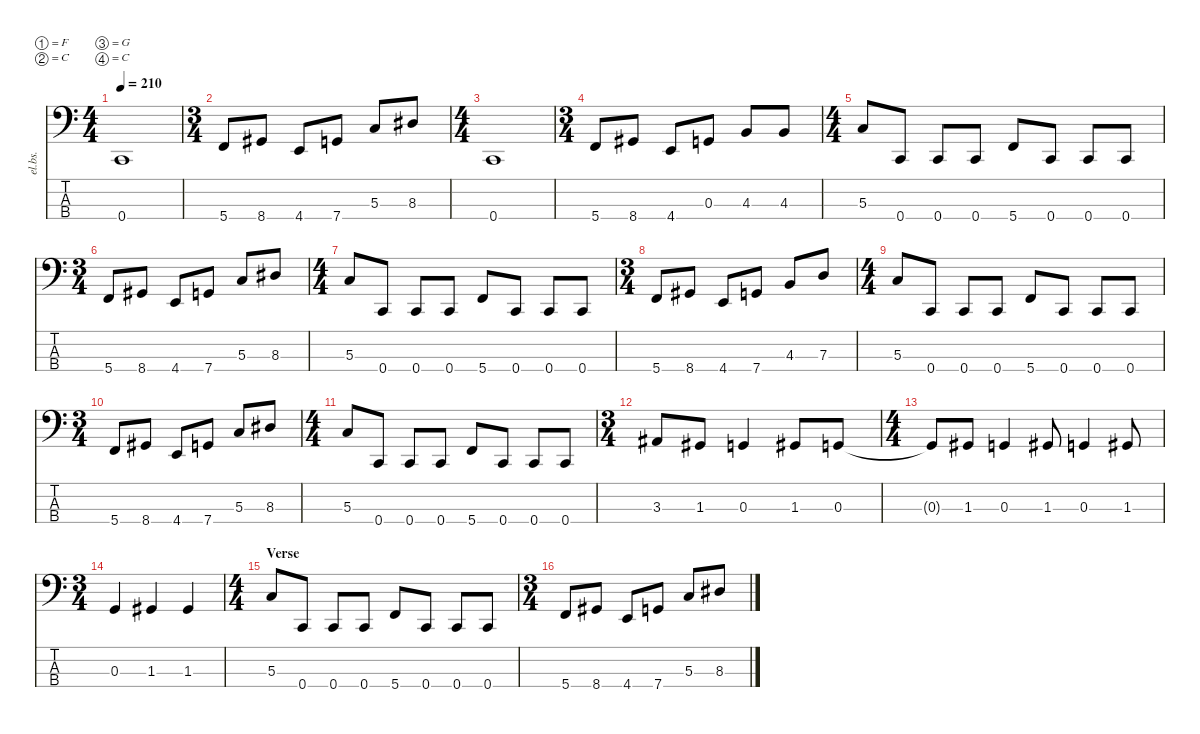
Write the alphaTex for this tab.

\defaultSystemsLayout 4
\hideDynamics
\bracketExtendMode nobrackets
\otherSystemsTrackNameOrientation horizontal
\track ("Electric Bass" "el.bs.") {solo instrument electricbassfinger}
\staff {score tabs}
\tuning (F2 C2 G1 C1)
\ts (4 4)
\beaming (8 2 2 2 2)
\tempo 210
\clef f4
\ks c
0.4.1{dy mf beam Up} |
\ts (3 4)
\beaming (8 2 2 2)
5.4.8{beam Up} 8.4{acc #}.8{beam Up} 4.4.8{beam Up} 7.4.8{beam Up} 5.3.8{beam Up} 8.3{acc #}.8{beam Up} |
\ts (4 4)
\beaming (8 2 2 2 2)
0.4.1{beam Up} |
\ts (3 4)
\beaming (8 2 2 2)
5.4.8{beam Up} 8.4{acc #}.8{beam Up} 4.4.8{beam Up} 0.3.8{beam Up} 4.3.8{beam Up} 4.3.8{beam Up} |
\ts (4 4)
\beaming (8 2 2 2 2)
5.3.8{beam Up} 0.4.8{beam Up} 0.4.8{beam Up} 0.4.8{beam Up} 5.4.8{beam Up} 0.4.8{beam Up} 0.4.8{beam Up} 0.4.8{beam Up} |
\ts (3 4)
\beaming (8 2 2 2)
5.4.8{beam Up} 8.4{acc #}.8{beam Up} 4.4.8{beam Up} 7.4.8{beam Up} 5.3.8{beam Up} 8.3{acc #}.8{beam Up} |
\ts (4 4)
\beaming (8 2 2 2 2)
5.3.8{beam Up} 0.4.8{beam Up} 0.4.8{beam Up} 0.4.8{beam Up} 5.4.8{beam Up} 0.4.8{beam Up} 0.4.8{beam Up} 0.4.8{beam Up} |
\ts (3 4)
\beaming (8 2 2 2)
5.4.8{beam Up} 8.4{acc #}.8{beam Up} 4.4.8{beam Up} 7.4.8{beam Up} 4.3.8{beam Up} 7.3.8{beam Up} |
\ts (4 4)
\beaming (8 2 2 2 2)
5.3.8{beam Up} 0.4.8{beam Up} 0.4.8{beam Up} 0.4.8{beam Up} 5.4.8{beam Up} 0.4.8{beam Up} 0.4.8{beam Up} 0.4.8{beam Up} |
\ts (3 4)
\beaming (8 2 2 2)
5.4.8{beam Up} 8.4{acc #}.8{beam Up} 4.4.8{beam Up} 7.4.8{beam Up} 5.3.8{beam Up} 8.3{acc #}.8{beam Up} |
\ts (4 4)
\beaming (8 2 2 2 2)
5.3.8{beam Up} 0.4.8{beam Up} 0.4.8{beam Up} 0.4.8{beam Up} 5.4.8{beam Up} 0.4.8{beam Up} 0.4.8{beam Up} 0.4.8{beam Up} |
\ts (3 4)
\beaming (8 2 2 2)
3.3{acc #}.8{beam Up} 1.3{acc #}.8{beam Up} 0.3.4{beam Up} 1.3{acc #}.8{beam Up} 0.3.8{beam Up} |
\ts (4 4)
\beaming (8 2 2 2 2)
0.3{t}.8{beam Up} 1.3{acc #}.8{beam Up} 0.3.4{beam Up} 1.3{acc #}.8{beam Up} 0.3.4{beam Up} 1.3{acc #}.8{beam Up} |
\ts (3 4)
\beaming (8 2 2 2)
0.3.4{beam Up} 1.3{acc #}.4{beam Up} 1.3{acc #}.4{beam Up} |
\ts (4 4)
\beaming (8 2 2 2 2)
\section ("" "Verse")
5.3.8{beam Up} 0.4.8{beam Up} 0.4.8{beam Up} 0.4.8{beam Up} 5.4.8{beam Up} 0.4.8{beam Up} 0.4.8{beam Up} 0.4.8{beam Up} |
\ts (3 4)
\beaming (8 2 2 2)
5.4.8{beam Up} 8.4{acc #}.8{beam Up} 4.4.8{beam Up} 7.4.8{beam Up} 5.3.8{beam Up} 8.3{acc #}.8{beam Up}
